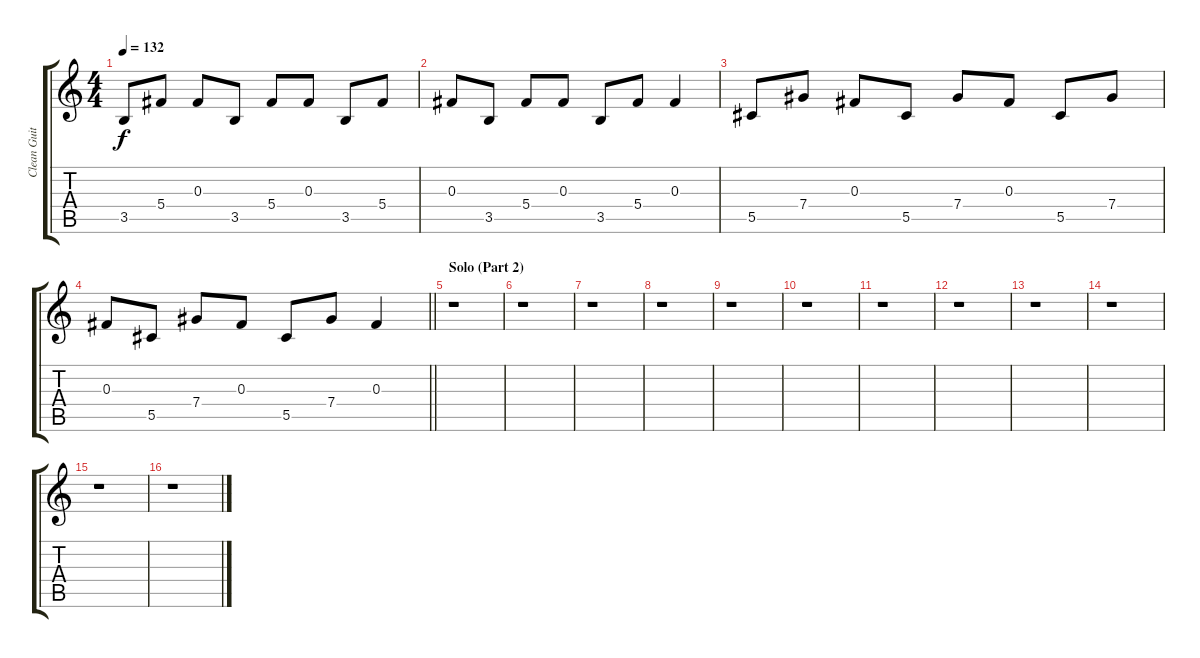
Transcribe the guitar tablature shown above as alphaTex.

\track ("Clean Guitar" "Clean Guit") {instrument electricguitarclean}
\staff {score tabs}
\tuning (Eb4 Bb3 Gb3 Db3 Ab2 Eb2) {hide}
\ts (4 4)
\tempo 132
\clef g2
\ks c
3.5.8{dy f} 5.4.8 0.3.8 3.5.8 5.4.8 0.3.8 3.5.8 5.4.8 |
0.3.8 3.5.8 5.4.8 0.3.8 3.5.8 5.4.8 0.3.4 |
5.5.8 7.4.8 0.3.8 5.5.8 7.4.8 0.3.8 5.5.8 7.4.8 |
\barLineRight lightlight
0.3.8 5.5.8 7.4.8 0.3.8 5.5.8 7.4.8 0.3.4 |
\section ("" "Solo (Part 2)")
r.1 |
r.1 |
r.1 |
r.1 |
r.1 |
r.1 |
r.1 |
r.1 |
r.1 |
r.1 |
r.1 |
r.1
